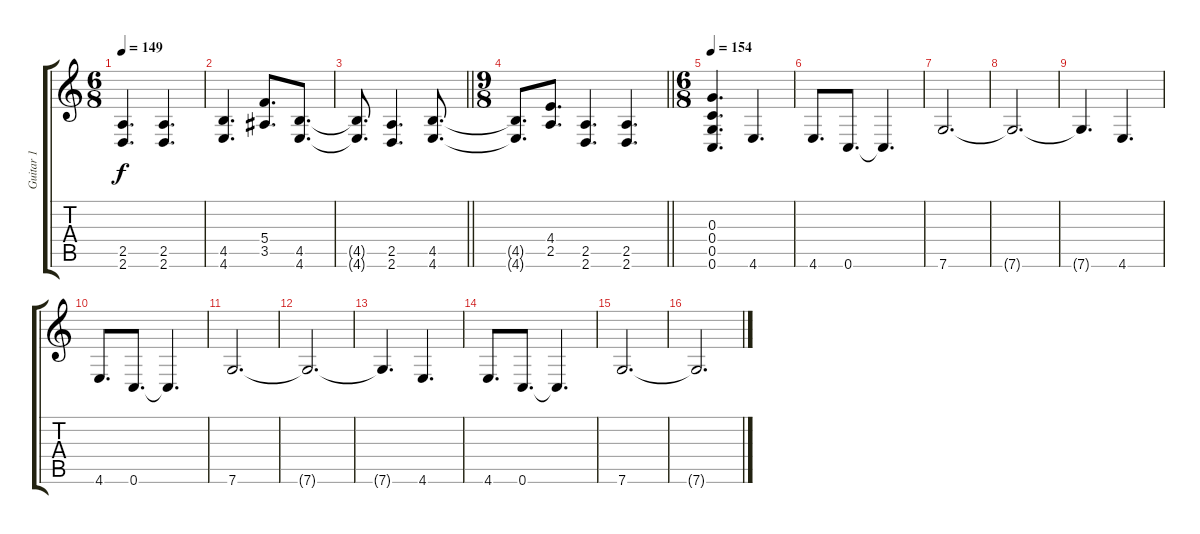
\track ("Guitar 1" "Guitar 1") {instrument overdrivenguitar}
\staff {score tabs}
\tuning (E4 C4 G3 C3 G2 C2) {hide}
\ts (6 8)
\tempo 149
\clef g2
\ks c
(2.5 2.6).4{d dy f} (2.5 2.6).4{d} |
(4.5 4.6).4{d} (5.4 3.5).8{d} (4.5 4.6).8{d} |
\barLineRight lightlight
(4.5{t} 4.6{t}).8{d} (2.5 2.6).4{d} (4.5 4.6).8{d} |
\ts (9 8)
\barLineRight lightlight
(4.5{t} 4.6{t}).8{d} (4.4 2.5).8{d} (2.5 2.6).4{d} (2.5 2.6).4{d} |
\ts (6 8)
\tempo 154
(0.3 0.4 0.5 0.6).4{d} 4.6.4{d} |
4.6.8{d} 0.6.8{d} 0.6{t}.4{d} |
7.6.2{d} |
7.6{t}.2{d} |
7.6{t}.4{d} 4.6.4{d} |
4.6.8{d} 0.6.8{d} 0.6{t}.4{d} |
7.6.2{d} |
7.6{t}.2{d} |
7.6{t}.4{d} 4.6.4{d} |
4.6.8{d} 0.6.8{d} 0.6{t}.4{d} |
7.6.2{d} |
7.6{t}.2{d}
